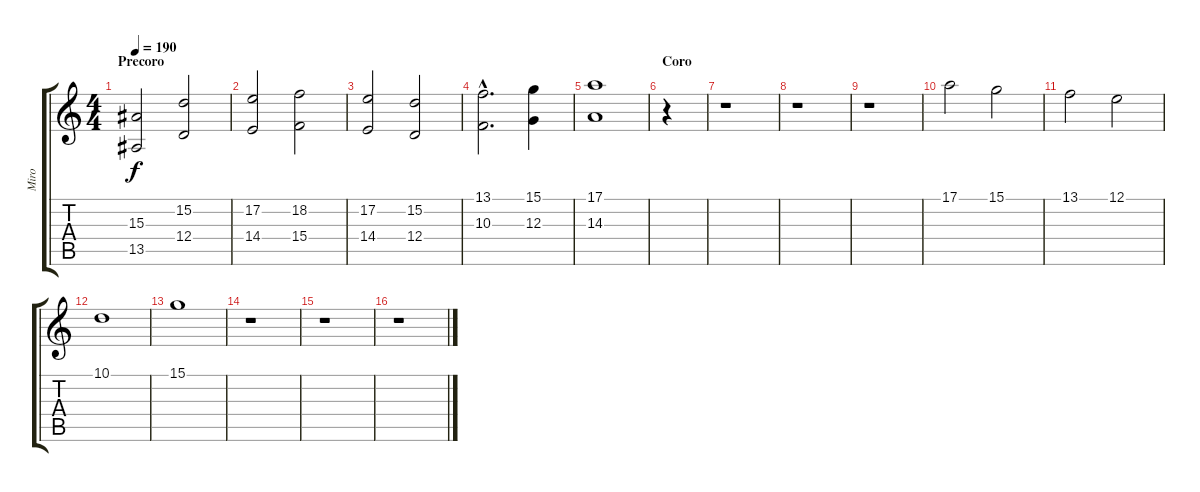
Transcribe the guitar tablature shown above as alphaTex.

\track ("Miro" "Miro") {instrument stringensemble1}
\staff {score tabs}
\tuning (E4 B3 G3 D3 A2 E2) {hide}
\ts (4 4)
\section ("" "Precoro")
\tempo 190
\clef g2
\ks c
(15.3 13.5).2{dy f volume 12 instrument stringensemble1} (15.2 12.4).2 |
(17.2 14.4).2 (18.2 15.4).2 |
(17.2 14.4).2 (15.2 12.4).2 |
(13.1{hac} 10.3{hac}).2{d} (15.1 12.3).4 |
(17.1 14.3).1 |
\section ("" "Coro")
r.4 |
r.1 |
r.1 |
r.1 |
17.1.2{volume 13} 15.1.2 |
13.1.2 12.1.2 |
10.1.1 |
15.1.1 |
r.1 |
r.1 |
r.1
